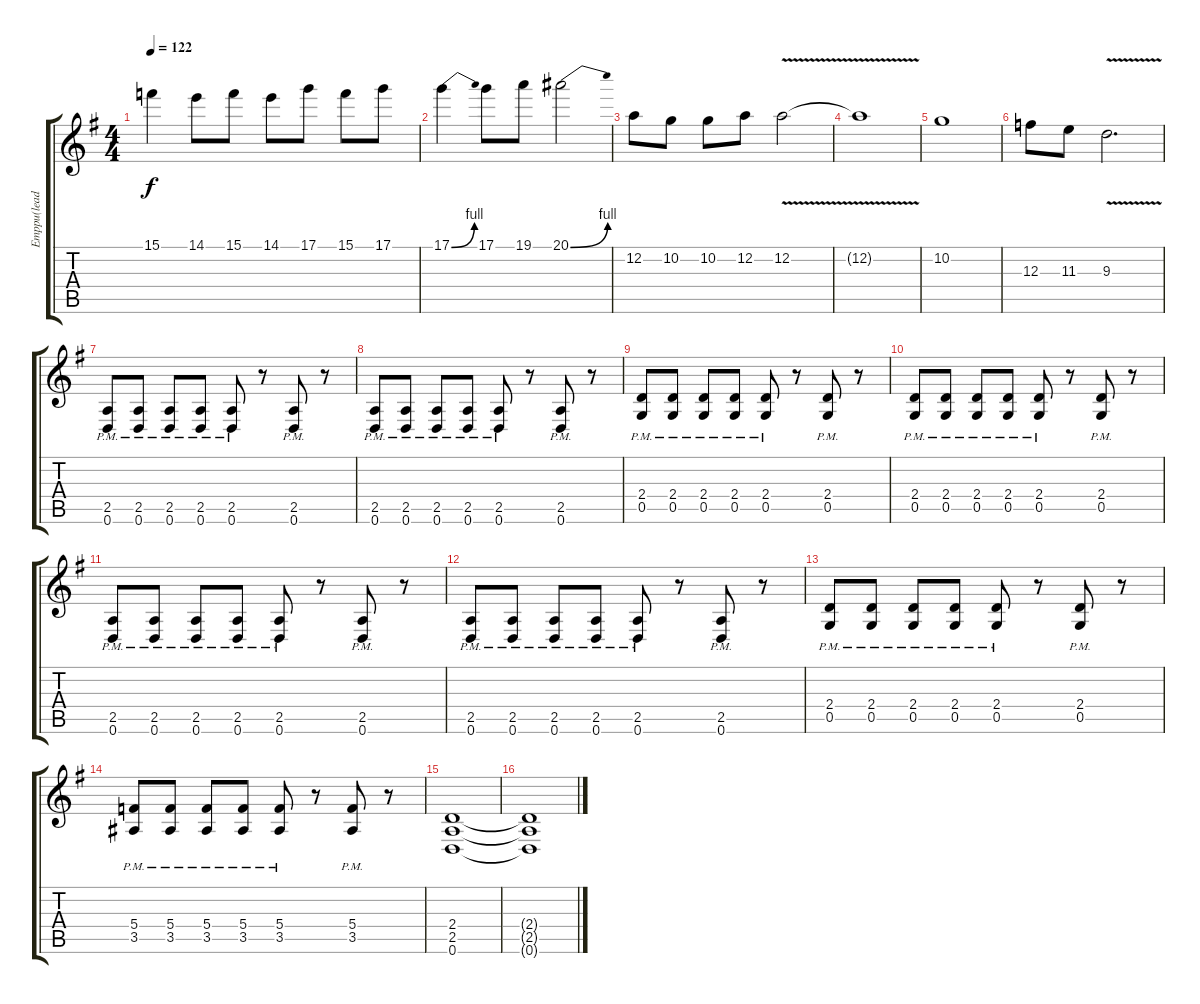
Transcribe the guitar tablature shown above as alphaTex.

\track ("Emppu(lead)" "Emppu(lead") {instrument overdrivenguitar}
\staff {score tabs}
\tuning (D4 A3 F3 C3 G2 D2) {hide}
\ts (4 4)
\tempo 122
\clef g2
\ks g
15.1.4{dy f} 14.1.8 15.1.8 14.1.8 17.1.8 15.1.8 17.1.8 |
17.1{be (bend 0 0 60 4)}.4 17.1.8 19.1.8 20.1{be (bend 0 0 60 4)}.2 |
12.2.8 10.2.8 10.2.8 12.2.8 12.2{v}.2 |
12.2{t}.1 |
10.2.1 |
12.3.8 11.3.8 9.3{v}.2{d} |
(2.5{pm} 0.6{pm}).8 (2.5{pm} 0.6{pm}).8 (2.5{pm} 0.6{pm}).8 (2.5{pm} 0.6{pm}).8 (2.5{pm} 0.6{pm}).8 r.8 (2.5{pm} 0.6{pm}).8 r.8 |
(2.5{pm} 0.6{pm}).8 (2.5{pm} 0.6{pm}).8 (2.5{pm} 0.6{pm}).8 (2.5{pm} 0.6{pm}).8 (2.5{pm} 0.6{pm}).8 r.8 (2.5{pm} 0.6{pm}).8 r.8 |
(2.4{pm} 0.5{pm}).8 (2.4{pm} 0.5{pm}).8 (2.4{pm} 0.5{pm}).8 (2.4{pm} 0.5{pm}).8 (2.4{pm} 0.5{pm}).8 r.8 (2.4{pm} 0.5{pm}).8 r.8 |
(2.4{pm} 0.5{pm}).8 (2.4{pm} 0.5{pm}).8 (2.4{pm} 0.5{pm}).8 (2.4{pm} 0.5{pm}).8 (2.4{pm} 0.5{pm}).8 r.8 (2.4{pm} 0.5{pm}).8 r.8 |
(2.5{pm} 0.6{pm}).8 (2.5{pm} 0.6{pm}).8 (2.5{pm} 0.6{pm}).8 (2.5{pm} 0.6{pm}).8 (2.5{pm} 0.6{pm}).8 r.8 (2.5{pm} 0.6{pm}).8 r.8 |
(2.5{pm} 0.6{pm}).8 (2.5{pm} 0.6{pm}).8 (2.5{pm} 0.6{pm}).8 (2.5{pm} 0.6{pm}).8 (2.5{pm} 0.6{pm}).8 r.8 (2.5{pm} 0.6{pm}).8 r.8 |
(2.4{pm} 0.5{pm}).8 (2.4{pm} 0.5{pm}).8 (2.4{pm} 0.5{pm}).8 (2.4{pm} 0.5{pm}).8 (2.4{pm} 0.5{pm}).8 r.8 (2.4{pm} 0.5{pm}).8 r.8 |
(5.4{pm} 3.5{pm}).8 (5.4{pm} 3.5{pm}).8 (5.4{pm} 3.5{pm}).8 (5.4{pm} 3.5{pm}).8 (5.4{pm} 3.5{pm}).8 r.8 (5.4{pm} 3.5{pm}).8 r.8 |
(2.4 2.5 0.6).1{volume 0} |
(2.4{t} 2.5{t} 0.6{t}).1
